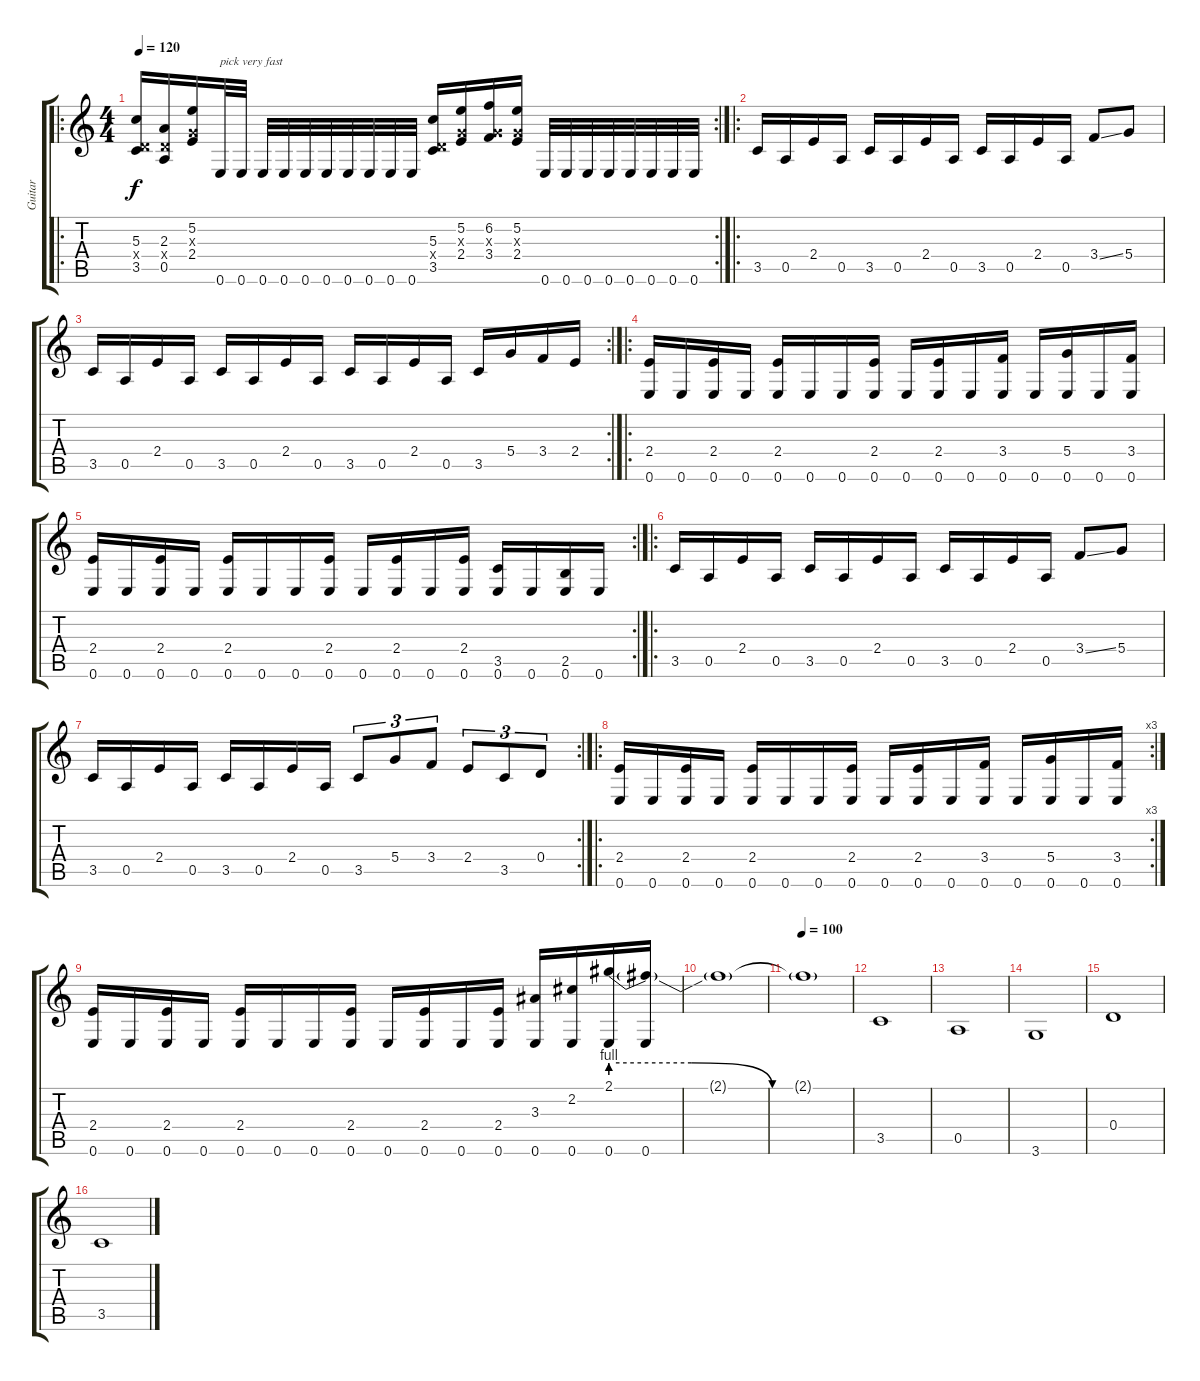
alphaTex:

\track ("Guitar" "Guitar") {instrument distortionguitar}
\staff {score tabs}
\tuning (E4 B3 G3 D3 A2 E2) {hide}
\ro
\rc 2
\ts (4 4)
\tempo 120
\clef g2
\ks c
(5.3 0.4{x} 3.5).16{dy f} (2.3 0.4{x} 0.5).16 (5.2 0.3{x} 2.4).16 0.6.32{txt "pick very fast"} 0.6.32 0.6.32 0.6.32 0.6.32 0.6.32 0.6.32 0.6.32 0.6.32 0.6.32 (5.3 0.4{x} 3.5).16 (5.2 0.3{x} 2.4).16 (6.2 0.3{x} 3.4).16 (5.2 0.3{x} 2.4).16 0.6.32 0.6.32 0.6.32 0.6.32 0.6.32 0.6.32 0.6.32 0.6.32 |
\ro
3.5.16 0.5.16 2.4.16 0.5.16 3.5.16 0.5.16 2.4.16 0.5.16 3.5.16 0.5.16 2.4.16 0.5.16 3.4{ss}.8 5.4.8 |
\rc 2
3.5.16 0.5.16 2.4.16 0.5.16 3.5.16 0.5.16 2.4.16 0.5.16 3.5.16 0.5.16 2.4.16 0.5.16 3.5.16 5.4.16 3.4.16 2.4.16 |
\ro
(2.4 0.6).16 0.6.16 (2.4 0.6).16 0.6.16 (2.4 0.6).16 0.6.16 0.6.16 (2.4 0.6).16 0.6.16 (2.4 0.6).16 0.6.16 (3.4 0.6).16 0.6.16 (5.4 0.6).16 0.6.16 (3.4 0.6).16 |
\rc 2
(2.4 0.6).16 0.6.16 (2.4 0.6).16 0.6.16 (2.4 0.6).16 0.6.16 0.6.16 (2.4 0.6).16 0.6.16 (2.4 0.6).16 0.6.16 (2.4 0.6).16 (3.5 0.6).16 0.6.16 (2.5 0.6).16 0.6.16 |
\ro
3.5.16 0.5.16 2.4.16 0.5.16 3.5.16 0.5.16 2.4.16 0.5.16 3.5.16 0.5.16 2.4.16 0.5.16 3.4{ss}.8 5.4.8 |
\rc 2
3.5.16 0.5.16 2.4.16 0.5.16 3.5.16 0.5.16 2.4.16 0.5.16 3.5.8{tu (3 2)} 5.4.8{tu (3 2)} 3.4.8{tu (3 2)} 2.4.8{tu (3 2)} 3.5.8{tu (3 2)} 0.4.8{tu (3 2)} |
\ro
\rc 3
(2.4 0.6).16 0.6.16 (2.4 0.6).16 0.6.16 (2.4 0.6).16 0.6.16 0.6.16 (2.4 0.6).16 0.6.16 (2.4 0.6).16 0.6.16 (3.4 0.6).16 0.6.16 (5.4 0.6).16 0.6.16 (3.4 0.6).16 |
(2.4 0.6).16 0.6.16 (2.4 0.6).16 0.6.16 (2.4 0.6).16 0.6.16 0.6.16 (2.4 0.6).16 0.6.16 (2.4 0.6).16 0.6.16 (2.4 0.6).16 (3.3 0.6).16 (2.2 0.6).16 (2.1{be (custom 0 4 20 4 40 0 60 0)} 0.6).16 (2.1{t} 0.6).16 |
2.1{t}.1 |
\tempo 100
2.1{t}.1{volume 0} |
3.5.1{volume 16 balance 16 instrument pad2warm} |
0.5.1 |
3.6.1 |
0.4.1 |
3.5.1
